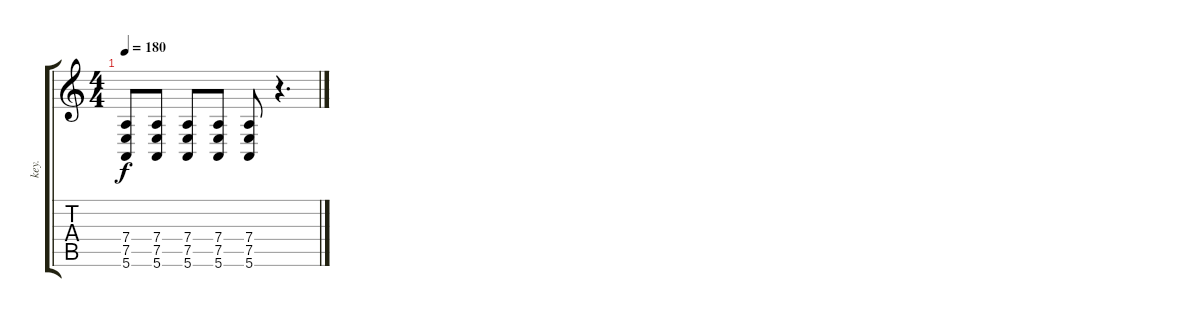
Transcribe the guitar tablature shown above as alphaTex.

\track ("key." "key.") {instrument stringensemble1}
\staff {score tabs}
\tuning (E4 B3 G3 D3 A2 E2) {hide}
\ts (4 4)
\tempo 180
\clef g2
\ks c
(7.4 7.5 5.6).8{dy f} (7.4 7.5 5.6).8 (7.4 7.5 5.6).8 (7.4 7.5 5.6).8 (7.4 7.5 5.6).8 r.4{d}
